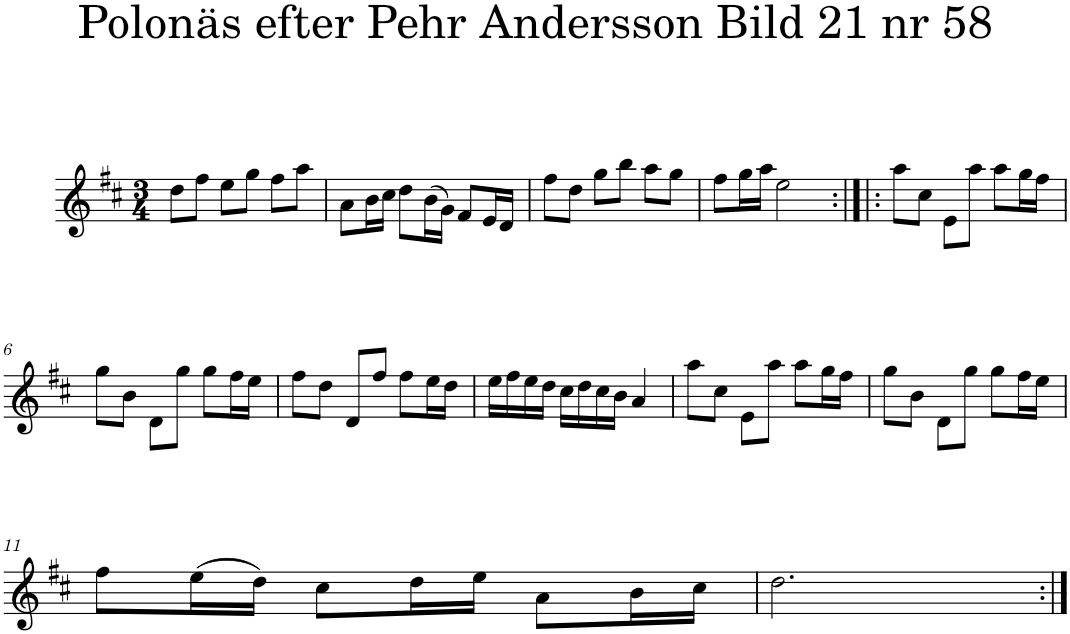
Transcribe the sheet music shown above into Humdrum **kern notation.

**kern
*part1
*staff1
*I"Piano
*I'Pno
*clefG2
*k[f#c#]
*D:
*M3/4
=1
8dd\L
8ff#\J
8ee\L
8gg\J
8ff#\L
8aa\J
=2
8a\L
16b\L
16cc#\JJ
8dd\L
(16b\L
16g\JJ)
8f#/L
16e/L
16d/JJ
=3
8ff#\L
8dd\J
8gg\L
8bb\J
8aa\L
8gg\J
=4
8ff#\L
16gg\L
16aa\JJ
2ee\
=5:|!|:
8aa\L
8cc#\J
8e\L
8aa\J
8aa\L
16gg\L
16ff#\JJ
!!LO:LB:g=z
=6
8gg\L
8b\J
8d\L
8gg\J
8gg\L
16ff#\L
16ee\JJ
=7
8ff#\L
8dd\J
8d/L
8ff#/J
8ff#\L
16ee\L
16dd\JJ
=8
16ee\LL
16ff#\
16ee\
16dd\JJ
16cc#\LL
16dd\
16cc#\
16b\JJ
4a/
=9
8aa\L
8cc#\J
8e\L
8aa\J
8aa\L
16gg\L
16ff#\JJ
=10
8gg\L
8b\J
8d\L
8gg\J
8gg\L
16ff#\L
16ee\JJ
!!LO:LB:g=z
=11
8ff#\L
(16ee\L
16dd\JJ)
8cc#\L
16dd\L
16ee\JJ
8a\L
16b\L
16cc#\JJ
=12
2.dd\
=:|!
*-
